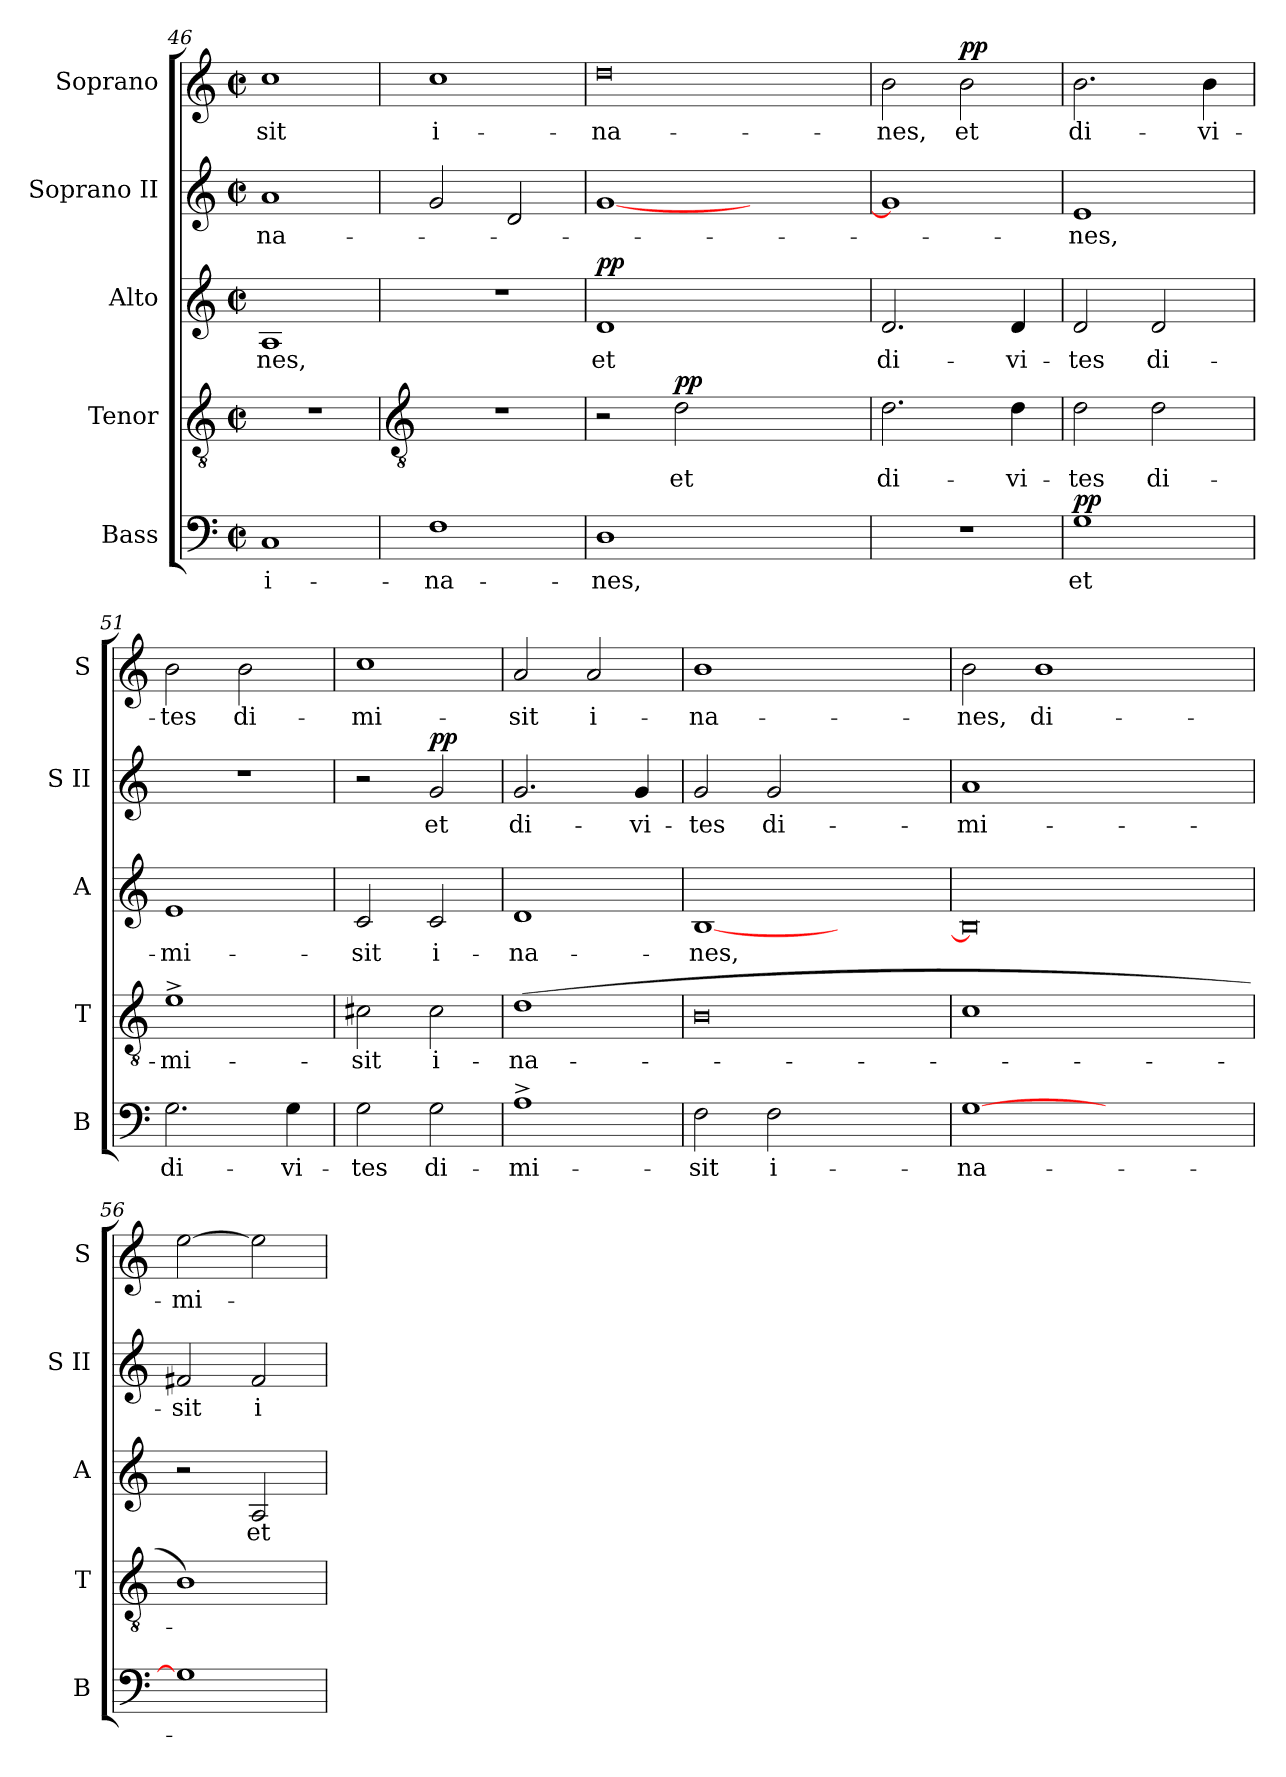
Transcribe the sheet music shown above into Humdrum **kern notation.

**kern	**text	**dynam	**kern	**text	**dynam	**kern	**text	**dynam	**kern	**text	**dynam	**kern	**text	**dynam
*part5	*part5	*part5	*part4	*part4	*part4	*part3	*part3	*part3	*part2	*part2	*part2	*part1	*part1	*part1
*staff5	*staff5	*staff5	*staff4	*staff4	*staff4	*staff3	*staff3	*staff3	*staff2	*staff2	*staff2	*staff1	*staff1	*staff1
*I"Bass	*	*	*I"Tenor	*	*	*I"Alto	*	*	*I"Soprano II	*	*	*I"Soprano	*	*
*I'B	*	*	*I'T	*	*	*I'A	*	*	*I'S II	*	*	*I'S	*	*
*clefF4	*	*	*clefGv2	*	*	*clefG2	*	*	*clefG2	*	*	*clefG2	*	*
*k[]	*	*	*k[]	*	*	*k[]	*	*	*k[]	*	*	*k[]	*	*
*C:	*	*	*C:	*	*	*C:	*	*	*C:	*	*	*C:	*	*
*M2/2	*	*	*M2/2	*	*	*M2/2	*	*	*M2/2	*	*	*M2/2	*	*
*met(c|)	*	*	*met(c|)	*	*	*met(c|)	*	*	*met(c|)	*	*	*met(c|)	*	*
=46	=46	=46	=46	=46	=46	=46	=46	=46	=46	=46	=46	=46	=46	=46
!	!LO:LY:b	!	!	!	!	!	!LO:LY:b	!	!	!LO:LY:b	!	!	!LO:LY:b	!
1C	i-	.	1r	.	.	1A	nes,	.	1a	-na-	.	1cc	-sit	.
!!LO:LB:g=z
=47	=47	=47	=47	=47	=47	=47	=47	=47	=47	=47	=47	=47	=47	=47
*	*	*	*clefGv2	*	*	*	*	*	*	*	*	*	*	*
!	!LO:LY:b	!	!	!	!	!	!	!	!	!	!	!	!LO:LY:b	!
1F	-na-	.	1r	.	.	1r	.	.	2g	.	.	1cc	i-	.
.	.	.	.	.	.	.	.	.	2d	.	.	.	.	.
=48	=48	=48	=48	=48	=48	=48	=48	=48	=48	=48	=48	=48	=48	=48
!	!LO:LY:b	!	!	!	!	!	!LO:LY:b	!LO:DY:b	!	!	!	!	!LO:LY:b	!
1D	-nes,	.	2r	.	.	1d	et	pp	[1g	.	.	0dd	-na-	.
!	!	!	!	!LO:LY:b	!LO:DY:b	!	!	!	!	!	!	!	!	!
.	.	.	2d	et	pp	.	.	.	.	.	.	.	.	.
1ryy	.	.	1ryy	.	.	1ryy	.	.	1ryy	.	.	.	.	.
!!LO:LB:g=z
=49	=49	=49	=49	=49	=49	=49	=49	=49	=49	=49	=49	=49	=49	=49
!	!	!	!	!LO:LY:b	!	!	!LO:LY:b	!	!	!	!	!	!LO:LY:b	!
1r	.	.	2.d	di-	.	2.d	di-	.	1g]	.	.	2b	-nes,	.
!	!	!	!	!	!	!	!	!	!	!	!	!	!LO:LY:b	!LO:DY:b
.	.	.	.	.	.	.	.	.	.	.	.	2b	et	pp
!	!	!	!	!LO:LY:b	!	!	!LO:LY:b	!	!	!	!	!	!	!
.	.	.	4d	-vi-	.	4d	-vi-	.	.	.	.	.	.	.
=50	=50	=50	=50	=50	=50	=50	=50	=50	=50	=50	=50	=50	=50	=50
!	!LO:LY:b	!LO:DY:b	!	!LO:LY:b	!	!	!LO:LY:b	!	!	!LO:LY:b	!	!	!LO:LY:b	!
1G	et	pp	2d	-tes	.	2d	-tes	.	1e	nes,	.	2.b	di-	.
!	!	!	!	!LO:LY:b	!	!	!LO:LY:b	!	!	!	!	!	!	!
.	.	.	2d	di-	.	2d	di-	.	.	.	.	.	.	.
!	!	!	!	!	!	!	!	!	!	!	!	!	!LO:LY:b	!
.	.	.	.	.	.	.	.	.	.	.	.	4b	-vi-	.
!!LO:LB:g=z
=51	=51	=51	=51	=51	=51	=51	=51	=51	=51	=51	=51	=51	=51	=51
!	!LO:LY:b	!	!	!LO:LY:b	!	!	!LO:LY:b	!	!	!	!	!	!LO:LY:b	!
2.G	di-	.	1e^	-mi-	.	1e	-mi-	.	1r	.	.	2b	-tes	.
!	!	!	!	!	!	!	!	!	!	!	!	!	!LO:LY:b	!
.	.	.	.	.	.	.	.	.	.	.	.	2b	di-	.
!	!LO:LY:b	!	!	!	!	!	!	!	!	!	!	!	!	!
4G	-vi-	.	.	.	.	.	.	.	.	.	.	.	.	.
!!LO:LB:g=z
=52A	=52A	=52A	=52A	=52A	=52A	=52A	=52A	=52A	=52A	=52A	=52A	=52A	=52A	=52A
!	!LO:LY:b	!	!	!LO:LY:b	!	!	!LO:LY:b	!	!	!	!	!	!LO:LY:b	!
2G	-tes	.	2c#X	-sit	.	2c	-sit	.	2r	.	.	1cc	-mi-	.
!	!LO:LY:b	!	!	!LO:LY:b	!	!	!LO:LY:b	!	!	!LO:LY:b	!LO:DY:b	!	!	!
2G	di-	.	2c#	i-	.	2c	i-	.	2g	et	pp	.	.	.
=53	=53	=53	=53	=53	=53	=53	=53	=53	=53	=53	=53	=53	=53	=53
!	!LO:LY:b	!	!	!LO:LY:b	!	!	!LO:LY:b	!	!	!LO:LY:b	!	!	!LO:LY:b	!
1A^	-mi-	.	(>1d	-na-	.	1d	-na-	.	2.g	di-	.	2a	-sit	.
!	!	!	!	!	!	!	!	!	!	!	!	!	!LO:LY:b	!
.	.	.	.	.	.	.	.	.	.	.	.	2a	i-	.
!	!	!	!	!	!	!	!	!	!	!LO:LY:b	!	!	!	!
.	.	.	.	.	.	.	.	.	4g	-vi-	.	.	.	.
=54	=54	=54	=54	=54	=54	=54	=54	=54	=54	=54	=54	=54	=54	=54
!	!LO:LY:b	!	!	!	!	!	!LO:LY:b	!	!	!LO:LY:b	!	!	!LO:LY:b	!
2F	-sit	.	0B	.	.	[1B	-nes,	.	2g	-tes	.	1b	-na-	.
!	!LO:LY:b	!	!	!	!	!	!	!	!	!LO:LY:b	!	!	!	!
2F	i-	.	.	.	.	.	.	.	2g	di-	.	.	.	.
1ryy	.	.	.	.	.	1ryy	.	.	1ryy	.	.	1ryy	.	.
=55	=55	=55	=55	=55	=55	=55	=55	=55	=55	=55	=55	=55	=55	=55
!	!LO:LY:b	!	!	!	!	!	!	!	!	!LO:LY:b	!	!	!LO:LY:b	!
[1G	-na-	.	1c	.	.	0B]	.	.	1a	-mi-	.	2b	-nes,	.
!	!	!	!	!	!	!	!	!	!	!	!	!	!LO:LY:b	!
.	.	.	.	.	.	.	.	.	.	.	.	1b	di-	.
1ryy	.	.	1ryy	.	.	.	.	.	1ryy	.	.	.	.	.
.	.	.	.	.	.	.	.	.	.	.	.	2ryy	.	.
=56A	=56A	=56A	=56A	=56A	=56A	=56A	=56A	=56A	=56A	=56A	=56A	=56A	=56A	=56A
!	!	!	!	!	!	!	!	!	!	!LO:LY:b	!	!	!LO:LY:b	!
1G]	.	.	1B)	.	.	2r	.	.	2f#X	-sit	.	[2ee	-mi-	.
!	!	!	!	!	!	!	!LO:LY:b	!	!	!LO:LY:b	!	!	!	!
.	.	.	.	.	.	2A	et	.	2f#	i-	.	2ee]	.	.
=	=	=	=	=	=	=	=	=	=	=	=	=	=	=
*-	*-	*-	*-	*-	*-	*-	*-	*-	*-	*-	*-	*-	*-	*-
